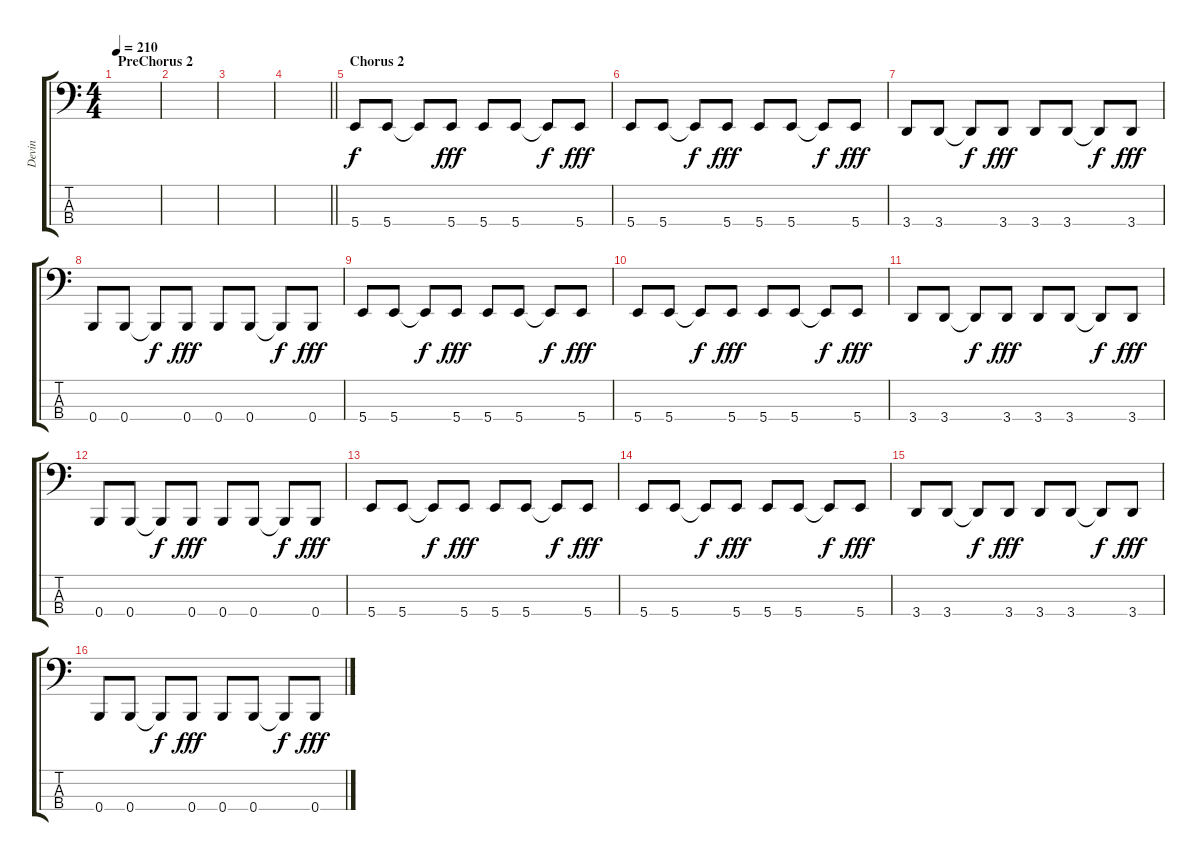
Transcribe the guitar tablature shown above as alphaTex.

\track ("Devin" "Devin") {instrument electricbassfinger}
\staff {score tabs}
\tuning (E2 B1 Gb1 B0) {hide}
\ts (4 4)
\section ("" "PreChorus 2")
\tempo 210
\clef f4
\ks c
|
|
|
\barLineRight lightlight
|
\section ("" "Chorus 2")
5.4.8 5.4.8 5.4{t}.8{dy f} 5.4.8{dy fff} 5.4.8 5.4.8 5.4{t}.8{dy f} 5.4.8{dy fff} |
5.4.8 5.4.8 5.4{t}.8{dy f} 5.4.8{dy fff} 5.4.8 5.4.8 5.4{t}.8{dy f} 5.4.8{dy fff} |
3.4.8 3.4.8 3.4{t}.8{dy f} 3.4.8{dy fff} 3.4.8 3.4.8 3.4{t}.8{dy f} 3.4.8{dy fff} |
0.4.8 0.4.8 0.4{t}.8{dy f} 0.4.8{dy fff} 0.4.8 0.4.8 0.4{t}.8{dy f} 0.4.8{dy fff} |
5.4.8 5.4.8 5.4{t}.8{dy f} 5.4.8{dy fff} 5.4.8 5.4.8 5.4{t}.8{dy f} 5.4.8{dy fff} |
5.4.8 5.4.8 5.4{t}.8{dy f} 5.4.8{dy fff} 5.4.8 5.4.8 5.4{t}.8{dy f} 5.4.8{dy fff} |
3.4.8 3.4.8 3.4{t}.8{dy f} 3.4.8{dy fff} 3.4.8 3.4.8 3.4{t}.8{dy f} 3.4.8{dy fff} |
0.4.8 0.4.8 0.4{t}.8{dy f} 0.4.8{dy fff} 0.4.8 0.4.8 0.4{t}.8{dy f} 0.4.8{dy fff} |
5.4.8 5.4.8 5.4{t}.8{dy f} 5.4.8{dy fff} 5.4.8 5.4.8 5.4{t}.8{dy f} 5.4.8{dy fff} |
5.4.8 5.4.8 5.4{t}.8{dy f} 5.4.8{dy fff} 5.4.8 5.4.8 5.4{t}.8{dy f} 5.4.8{dy fff} |
3.4.8 3.4.8 3.4{t}.8{dy f} 3.4.8{dy fff} 3.4.8 3.4.8 3.4{t}.8{dy f} 3.4.8{dy fff} |
0.4.8 0.4.8 0.4{t}.8{dy f} 0.4.8{dy fff} 0.4.8 0.4.8 0.4{t}.8{dy f} 0.4.8{dy fff}
